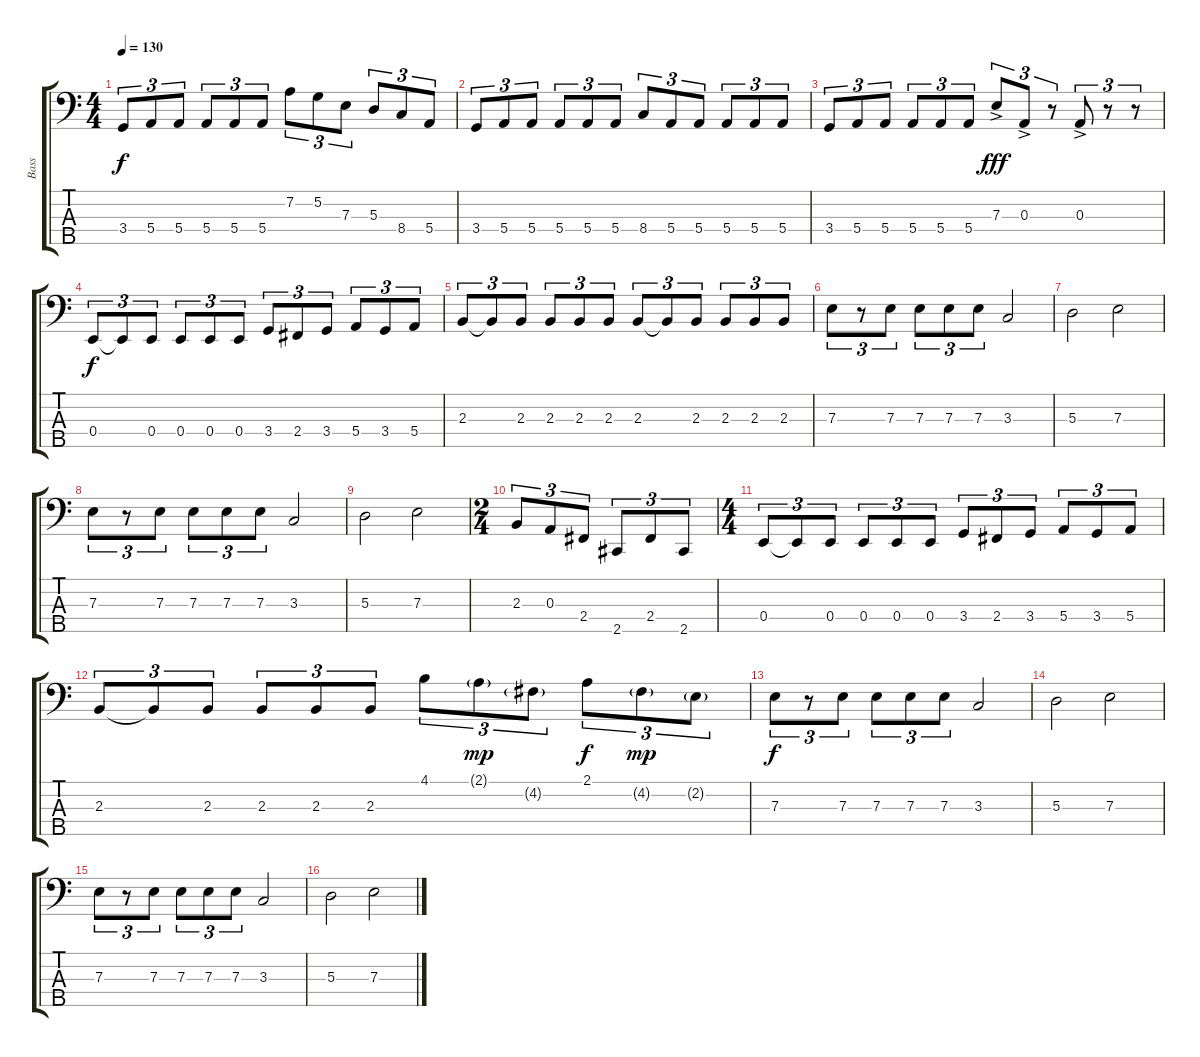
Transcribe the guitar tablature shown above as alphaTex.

\track ("Bass" "Bass") {instrument electricbassfinger}
\staff {score tabs}
\tuning (G2 D2 A1 E1 B0) {hide}
\ts (4 4)
\tempo 130
\clef f4
\ks c
3.4.8{tu (3 2) dy f} 5.4.8{tu (3 2)} 5.4.8{tu (3 2)} 5.4.8{tu (3 2)} 5.4.8{tu (3 2)} 5.4.8{tu (3 2)} 7.2.8{tu (3 2)} 5.2.8{tu (3 2)} 7.3.8{tu (3 2)} 5.3.8{tu (3 2)} 8.4.8{tu (3 2)} 5.4.8{tu (3 2)} |
3.4.8{tu (3 2)} 5.4.8{tu (3 2)} 5.4.8{tu (3 2)} 5.4.8{tu (3 2)} 5.4.8{tu (3 2)} 5.4.8{tu (3 2)} 8.4.8{tu (3 2)} 5.4.8{tu (3 2)} 5.4.8{tu (3 2)} 5.4.8{tu (3 2)} 5.4.8{tu (3 2)} 5.4.8{tu (3 2)} |
3.4.8{tu (3 2)} 5.4.8{tu (3 2)} 5.4.8{tu (3 2)} 5.4.8{tu (3 2)} 5.4.8{tu (3 2)} 5.4.8{tu (3 2)} 7.3{ac}.8{tu (3 2) dy fff instrument slapbass1} 0.3{ac}.8{tu (3 2) instrument slapbass2} r.8{tu (3 2)} 0.3{ac}.8{tu (3 2)} r.8{tu (3 2)} r.8{tu (3 2)} |
0.4.8{tu (3 2) dy f instrument electricbassfinger} 0.4{t}.8{tu (3 2)} 0.4.8{tu (3 2)} 0.4.8{tu (3 2)} 0.4.8{tu (3 2)} 0.4.8{tu (3 2)} 3.4.8{tu (3 2)} 2.4.8{tu (3 2)} 3.4.8{tu (3 2)} 5.4.8{tu (3 2)} 3.4.8{tu (3 2)} 5.4.8{tu (3 2)} |
2.3.8{tu (3 2)} 2.3{t}.8{tu (3 2)} 2.3.8{tu (3 2)} 2.3.8{tu (3 2)} 2.3.8{tu (3 2)} 2.3.8{tu (3 2)} 2.3.8{tu (3 2)} 2.3{t}.8{tu (3 2)} 2.3.8{tu (3 2)} 2.3.8{tu (3 2)} 2.3.8{tu (3 2)} 2.3.8{tu (3 2)} |
7.3.8{tu (3 2)} r.8{tu (3 2)} 7.3.8{tu (3 2)} 7.3.8{tu (3 2)} 7.3.8{tu (3 2)} 7.3.8{tu (3 2)} 3.3.2 |
5.3.2 7.3.2 |
7.3.8{tu (3 2)} r.8{tu (3 2)} 7.3.8{tu (3 2)} 7.3.8{tu (3 2)} 7.3.8{tu (3 2)} 7.3.8{tu (3 2)} 3.3.2 |
5.3.2 7.3.2 |
\ts (2 4)
2.3.8{tu (3 2)} 0.3.8{tu (3 2)} 2.4.8{tu (3 2)} 2.5.8{tu (3 2)} 2.4.8{tu (3 2)} 2.5.8{tu (3 2)} |
\ts (4 4)
0.4.8{tu (3 2) instrument electricbassfinger} 0.4{t}.8{tu (3 2)} 0.4.8{tu (3 2)} 0.4.8{tu (3 2)} 0.4.8{tu (3 2)} 0.4.8{tu (3 2)} 3.4.8{tu (3 2)} 2.4.8{tu (3 2)} 3.4.8{tu (3 2)} 5.4.8{tu (3 2)} 3.4.8{tu (3 2)} 5.4.8{tu (3 2)} |
2.3.8{tu (3 2)} 2.3{t}.8{tu (3 2)} 2.3.8{tu (3 2)} 2.3.8{tu (3 2)} 2.3.8{tu (3 2)} 2.3.8{tu (3 2)} 4.1.8{tu (3 2)} 2.1{g}.8{tu (3 2) dy mp} 4.2{g}.8{tu (3 2)} 2.1.8{tu (3 2) dy f} 4.2{g}.8{tu (3 2) dy mp} 2.2{g}.8{tu (3 2)} |
7.3.8{tu (3 2) dy f} r.8{tu (3 2)} 7.3.8{tu (3 2)} 7.3.8{tu (3 2)} 7.3.8{tu (3 2)} 7.3.8{tu (3 2)} 3.3.2 |
5.3.2 7.3.2 |
7.3.8{tu (3 2)} r.8{tu (3 2)} 7.3.8{tu (3 2)} 7.3.8{tu (3 2)} 7.3.8{tu (3 2)} 7.3.8{tu (3 2)} 3.3.2 |
5.3.2 7.3.2
